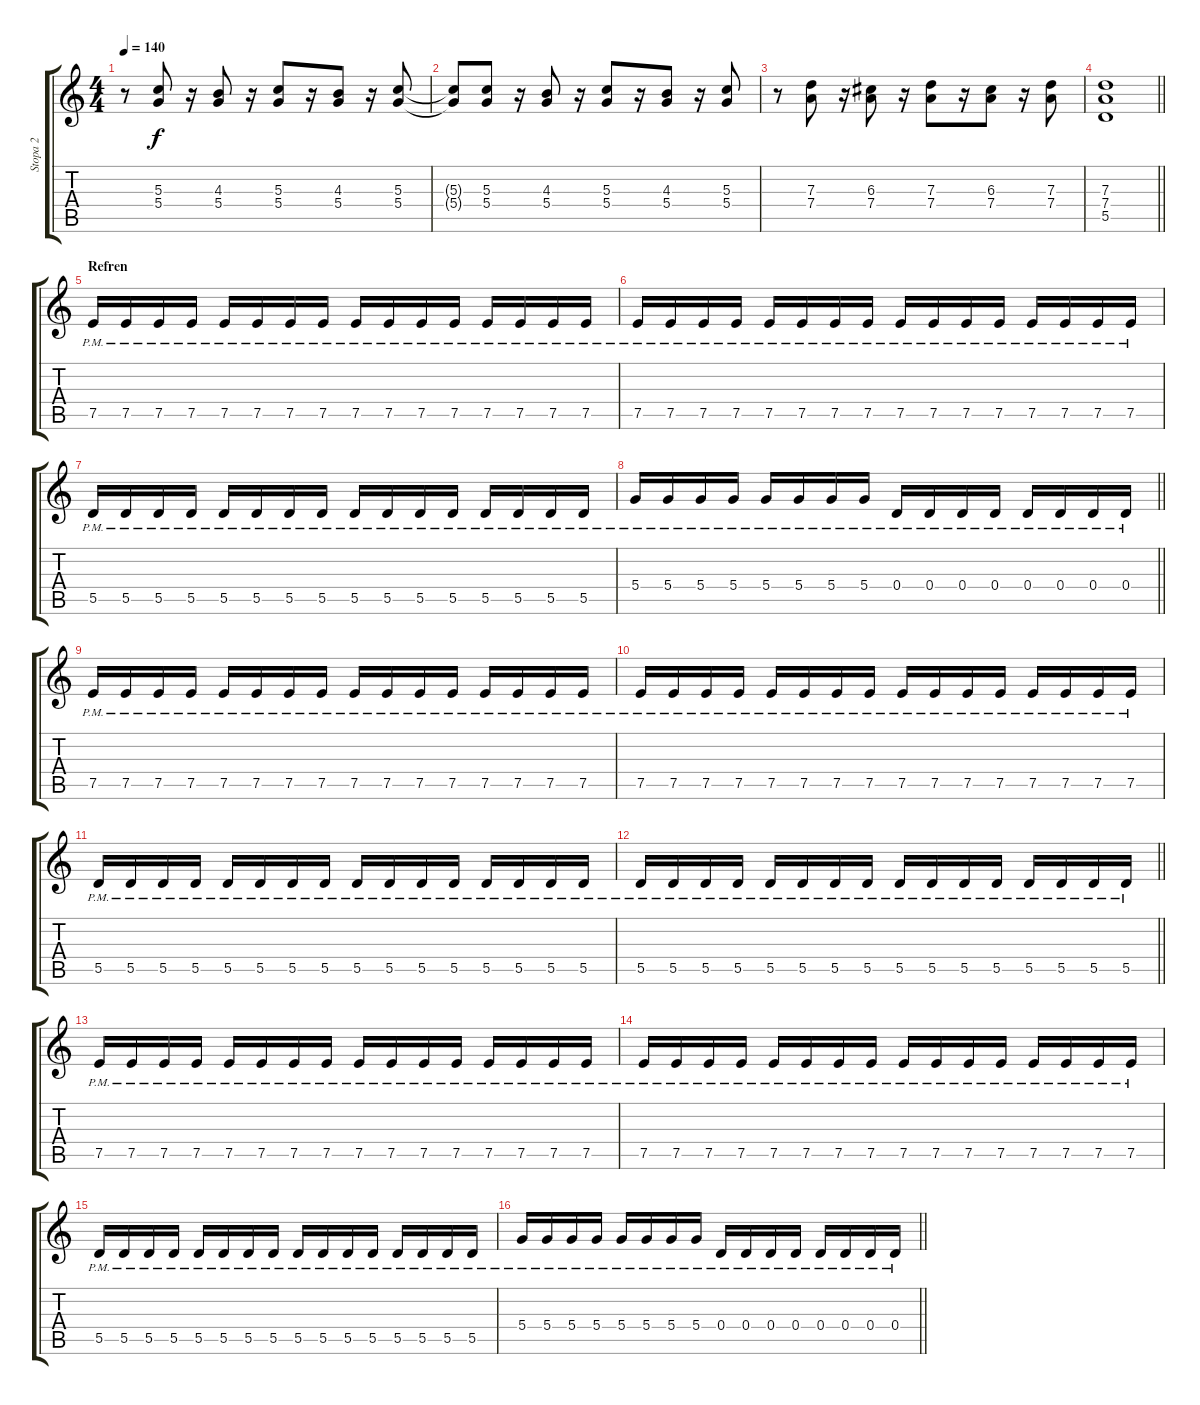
\track ("Stopa 2" "Stopa 2") {instrument overdrivenguitar}
\staff {score tabs}
\tuning (E4 B3 G3 D3 A2 E2) {hide}
\ts (4 4)
\tempo 140
\clef g2
\ks c
r.8{dy f} (5.3 5.4).8 r.16 (4.3 5.4).8 r.16 (5.3 5.4).8 r.16 (4.3 5.4).8 r.16 (5.3 5.4).8 |
(5.3{t} 5.4{t}).8 (5.3 5.4).8 r.16 (4.3 5.4).8 r.16 (5.3 5.4).8 r.16 (4.3 5.4).8 r.16 (5.3 5.4).8 |
r.8 (7.3 7.4).8 r.16 (6.3 7.4).8 r.16 (7.3 7.4).8 r.16 (6.3 7.4).8 r.16 (7.3 7.4).8 |
\barLineRight lightlight
(7.3 7.4 5.5).1 |
\section ("" "Refren")
7.5{pm}.16 7.5{pm}.16 7.5{pm}.16 7.5{pm}.16 7.5{pm}.16 7.5{pm}.16 7.5{pm}.16 7.5{pm}.16 7.5{pm}.16 7.5{pm}.16 7.5{pm}.16 7.5{pm}.16 7.5{pm}.16 7.5{pm}.16 7.5{pm}.16 7.5{pm}.16 |
7.5{pm}.16 7.5{pm}.16 7.5{pm}.16 7.5{pm}.16 7.5{pm}.16 7.5{pm}.16 7.5{pm}.16 7.5{pm}.16 7.5{pm}.16 7.5{pm}.16 7.5{pm}.16 7.5{pm}.16 7.5{pm}.16 7.5{pm}.16 7.5{pm}.16 7.5{pm}.16 |
5.5{pm}.16 5.5{pm}.16 5.5{pm}.16 5.5{pm}.16 5.5{pm}.16 5.5{pm}.16 5.5{pm}.16 5.5{pm}.16 5.5{pm}.16 5.5{pm}.16 5.5{pm}.16 5.5{pm}.16 5.5{pm}.16 5.5{pm}.16 5.5{pm}.16 5.5{pm}.16 |
\barLineRight lightlight
5.4{pm}.16 5.4{pm}.16 5.4{pm}.16 5.4{pm}.16 5.4{pm}.16 5.4{pm}.16 5.4{pm}.16 5.4{pm}.16 0.4{pm}.16 0.4{pm}.16 0.4{pm}.16 0.4{pm}.16 0.4{pm}.16 0.4{pm}.16 0.4{pm}.16 0.4{pm}.16 |
7.5{pm}.16 7.5{pm}.16 7.5{pm}.16 7.5{pm}.16 7.5{pm}.16 7.5{pm}.16 7.5{pm}.16 7.5{pm}.16 7.5{pm}.16 7.5{pm}.16 7.5{pm}.16 7.5{pm}.16 7.5{pm}.16 7.5{pm}.16 7.5{pm}.16 7.5{pm}.16 |
7.5{pm}.16 7.5{pm}.16 7.5{pm}.16 7.5{pm}.16 7.5{pm}.16 7.5{pm}.16 7.5{pm}.16 7.5{pm}.16 7.5{pm}.16 7.5{pm}.16 7.5{pm}.16 7.5{pm}.16 7.5{pm}.16 7.5{pm}.16 7.5{pm}.16 7.5{pm}.16 |
5.5{pm}.16 5.5{pm}.16 5.5{pm}.16 5.5{pm}.16 5.5{pm}.16 5.5{pm}.16 5.5{pm}.16 5.5{pm}.16 5.5{pm}.16 5.5{pm}.16 5.5{pm}.16 5.5{pm}.16 5.5{pm}.16 5.5{pm}.16 5.5{pm}.16 5.5{pm}.16 |
\barLineRight lightlight
5.5{pm}.16 5.5{pm}.16 5.5{pm}.16 5.5{pm}.16 5.5{pm}.16 5.5{pm}.16 5.5{pm}.16 5.5{pm}.16 5.5{pm}.16 5.5{pm}.16 5.5{pm}.16 5.5{pm}.16 5.5{pm}.16 5.5{pm}.16 5.5{pm}.16 5.5{pm}.16 |
7.5{pm}.16 7.5{pm}.16 7.5{pm}.16 7.5{pm}.16 7.5{pm}.16 7.5{pm}.16 7.5{pm}.16 7.5{pm}.16 7.5{pm}.16 7.5{pm}.16 7.5{pm}.16 7.5{pm}.16 7.5{pm}.16 7.5{pm}.16 7.5{pm}.16 7.5{pm}.16 |
7.5{pm}.16 7.5{pm}.16 7.5{pm}.16 7.5{pm}.16 7.5{pm}.16 7.5{pm}.16 7.5{pm}.16 7.5{pm}.16 7.5{pm}.16 7.5{pm}.16 7.5{pm}.16 7.5{pm}.16 7.5{pm}.16 7.5{pm}.16 7.5{pm}.16 7.5{pm}.16 |
5.5{pm}.16 5.5{pm}.16 5.5{pm}.16 5.5{pm}.16 5.5{pm}.16 5.5{pm}.16 5.5{pm}.16 5.5{pm}.16 5.5{pm}.16 5.5{pm}.16 5.5{pm}.16 5.5{pm}.16 5.5{pm}.16 5.5{pm}.16 5.5{pm}.16 5.5{pm}.16 |
\barLineRight lightlight
5.4{pm}.16 5.4{pm}.16 5.4{pm}.16 5.4{pm}.16 5.4{pm}.16 5.4{pm}.16 5.4{pm}.16 5.4{pm}.16 0.4{pm}.16 0.4{pm}.16 0.4{pm}.16 0.4{pm}.16 0.4{pm}.16 0.4{pm}.16 0.4{pm}.16 0.4{pm}.16
